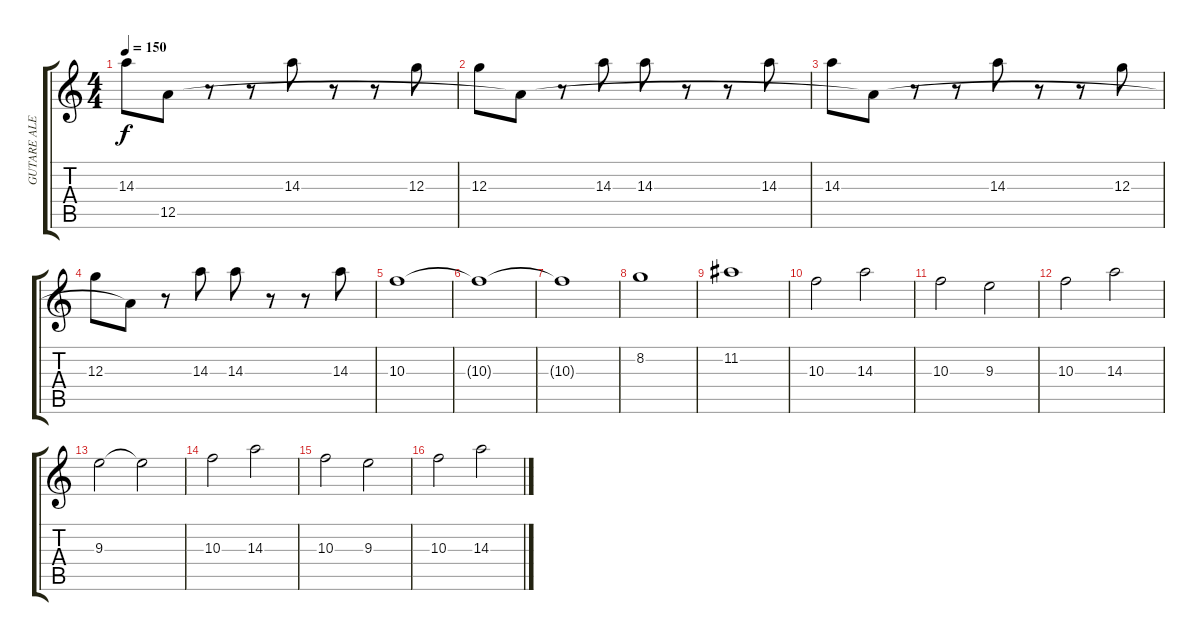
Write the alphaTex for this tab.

\track ("GUTARE ALEX" "GUTARE ALE") {instrument electricguitarjazz}
\staff {score tabs}
\tuning (E4 B3 G3 D3 A2 E2) {hide}
\ts (4 4)
\tempo 150
\clef g2
\ks c
14.3.8{dy f} 12.5{t}.8 r.8 r.8 14.3.8 r.8 r.8 12.3.8 |
12.3.8 12.5{t}.8 r.8 14.3.8 14.3.8 r.8 r.8 14.3.8 |
14.3.8 12.5{t}.8 r.8 r.8 14.3.8 r.8 r.8 12.3.8 |
12.3.8 12.5{t}.8 r.8 14.3.8 14.3.8 r.8 r.8 14.3.8 |
10.3.1 |
10.3{t}.1 |
10.3{t}.1 |
8.2.1 |
11.2.1 |
10.3.2 14.3.2 |
10.3.2 9.3.2 |
10.3.2 14.3.2 |
9.3.2 9.3{t}.2 |
10.3.2 14.3.2 |
10.3.2 9.3.2 |
10.3.2 14.3.2
